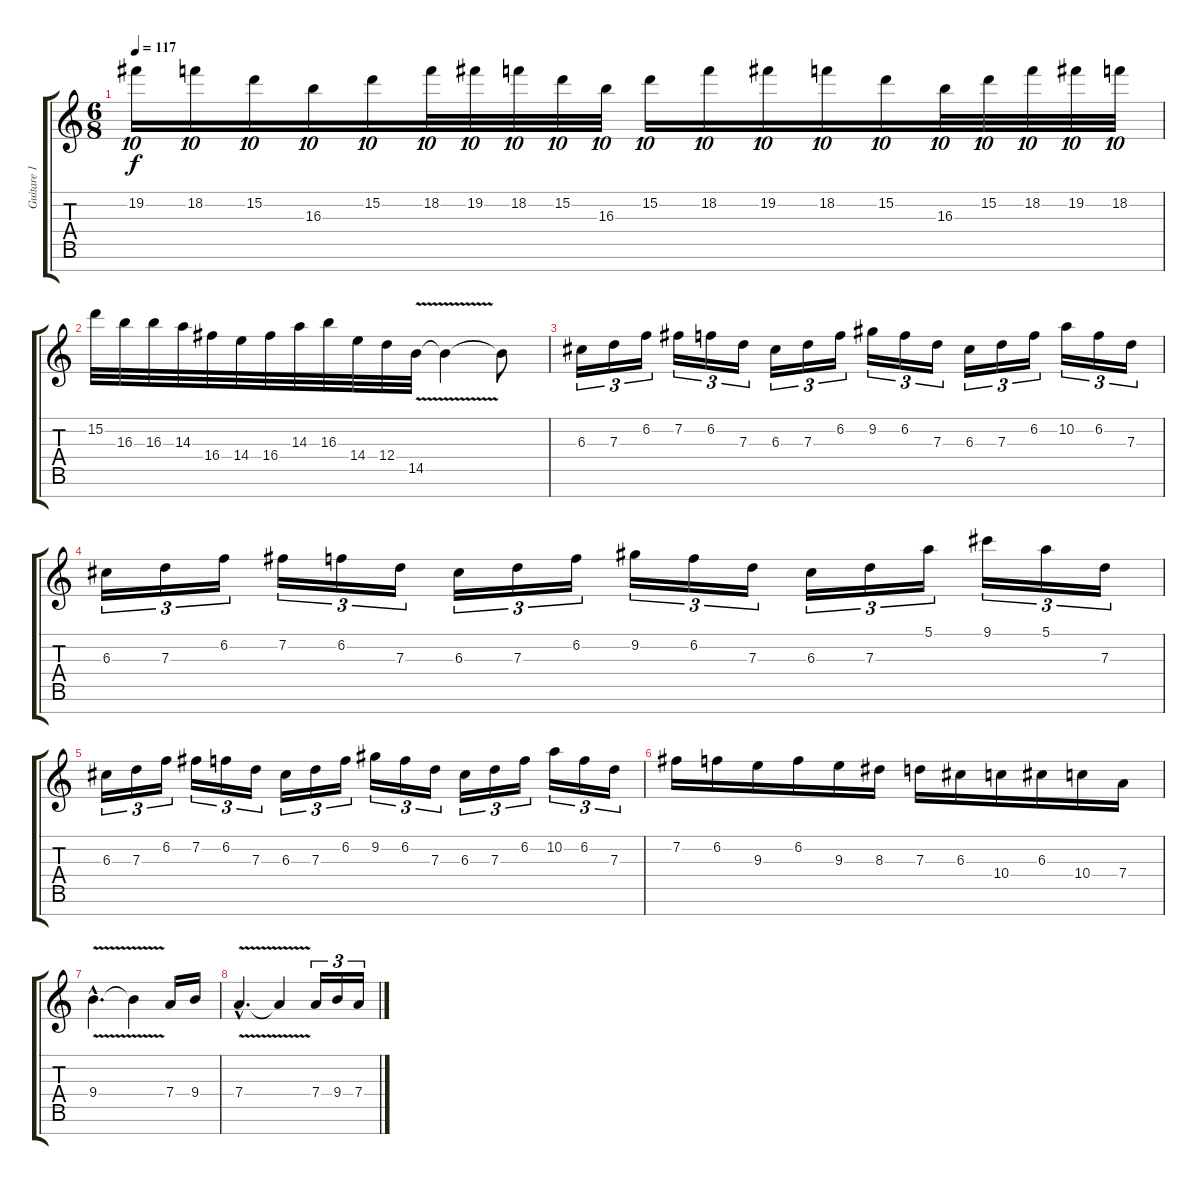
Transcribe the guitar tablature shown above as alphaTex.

\track ("Guitare 1" "Guitare 1") {instrument distortionguitar}
\staff {score tabs}
\tuning (E4 B3 G3 D3 A2 E2 B1) {hide}
\ts (6 8)
\tempo 117
\clef g2
\ks c
19.2.16{tu (10 8) dy f} 18.2.16{tu (10 8)} 15.2.16{tu (10 8)} 16.3.16{tu (10 8)} 15.2.16{tu (10 8)} 18.2.32{tu (10 8)} 19.2.32{tu (10 8)} 18.2.32{tu (10 8)} 15.2.32{tu (10 8)} 16.3.32{tu (10 8)} 15.2.16{tu (10 8)} 18.2.16{tu (10 8)} 19.2.16{tu (10 8)} 18.2.16{tu (10 8)} 15.2.16{tu (10 8)} 16.3.32{tu (10 8)} 15.2.32{tu (10 8)} 18.2.32{tu (10 8)} 19.2.32{tu (10 8)} 18.2.32{tu (10 8)} |
15.2.32 16.3.32 16.3.32 14.3.32 16.4.32 14.4.32 16.4.32 14.3.32 16.3.32 14.4.32 12.4.32 14.5{v}.32 14.5{t}.4 14.5{t}.8 |
6.3.16{tu (3 2)} 7.3.16{tu (3 2)} 6.2.16{tu (3 2)} 7.2.16{tu (3 2)} 6.2.16{tu (3 2)} 7.3.16{tu (3 2)} 6.3.16{tu (3 2)} 7.3.16{tu (3 2)} 6.2.16{tu (3 2)} 9.2.16{tu (3 2)} 6.2.16{tu (3 2)} 7.3.16{tu (3 2)} 6.3.16{tu (3 2)} 7.3.16{tu (3 2)} 6.2.16{tu (3 2)} 10.2.16{tu (3 2)} 6.2.16{tu (3 2)} 7.3.16{tu (3 2)} |
6.3.16{tu (3 2)} 7.3.16{tu (3 2)} 6.2.16{tu (3 2)} 7.2.16{tu (3 2)} 6.2.16{tu (3 2)} 7.3.16{tu (3 2)} 6.3.16{tu (3 2)} 7.3.16{tu (3 2)} 6.2.16{tu (3 2)} 9.2.16{tu (3 2)} 6.2.16{tu (3 2)} 7.3.16{tu (3 2)} 6.3.16{tu (3 2)} 7.3.16{tu (3 2)} 5.1.16{tu (3 2)} 9.1.16{tu (3 2)} 5.1.16{tu (3 2)} 7.3.16{tu (3 2)} |
6.3.16{tu (3 2)} 7.3.16{tu (3 2)} 6.2.16{tu (3 2)} 7.2.16{tu (3 2)} 6.2.16{tu (3 2)} 7.3.16{tu (3 2)} 6.3.16{tu (3 2)} 7.3.16{tu (3 2)} 6.2.16{tu (3 2)} 9.2.16{tu (3 2)} 6.2.16{tu (3 2)} 7.3.16{tu (3 2)} 6.3.16{tu (3 2)} 7.3.16{tu (3 2)} 6.2.16{tu (3 2)} 10.2.16{tu (3 2)} 6.2.16{tu (3 2)} 7.3.16{tu (3 2)} |
7.2.16 6.2.16 9.3.16 6.2.16 9.3.16 8.3.16 7.3.16 6.3.16 10.4.16 6.3.16 10.4.16 7.4.16 |
9.4{v hac}.4{d} 9.4{t}.4 7.4.16 9.4.16 |
7.4{v hac}.4{d} 7.4{t}.4 7.4.16{tu (3 2)} 9.4.16{tu (3 2)} 7.4.16{tu (3 2)}
